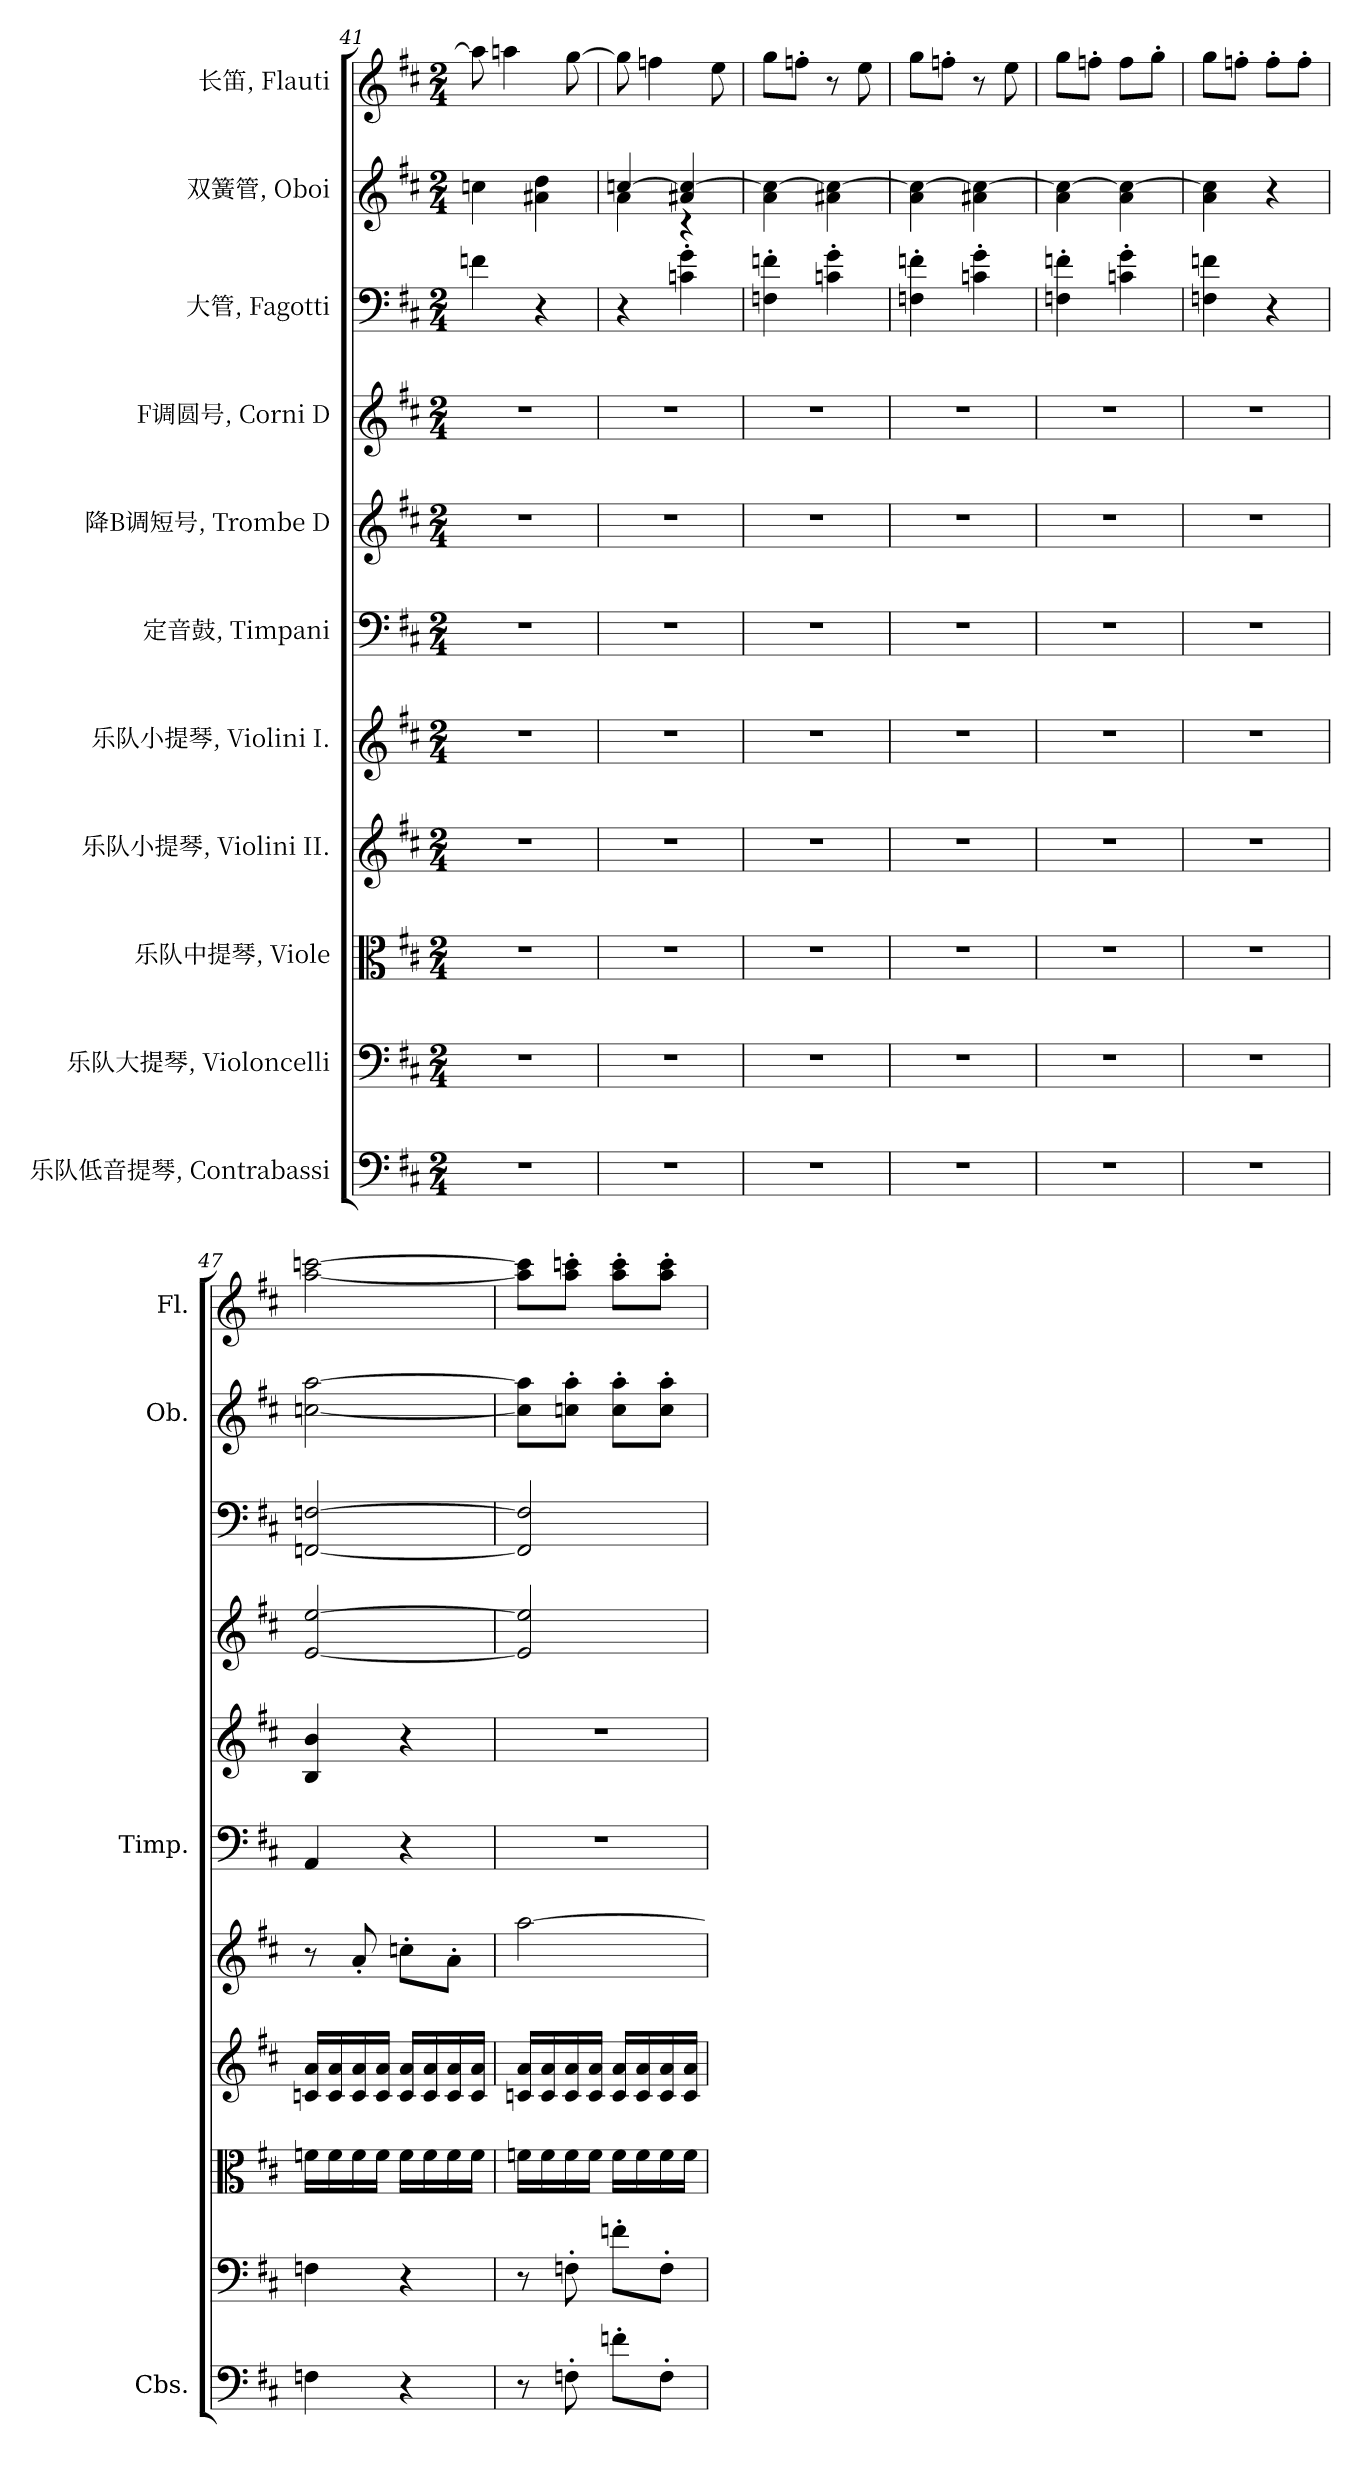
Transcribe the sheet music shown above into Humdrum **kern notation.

**kern	**kern	**kern	**kern	**kern	**kern	**kern	**kern	**kern	**kern	**kern
*part11	*part10	*part9	*part8	*part7	*part6	*part5	*part4	*part3	*part2	*part1
*staff11	*staff10	*staff9	*staff8	*staff7	*staff6	*staff5	*staff4	*staff3	*staff2	*staff1
*I"乐队低音提琴, Contrabassi	*I"乐队大提琴, Violoncelli	*I"乐队中提琴, Viole	*I"乐队小提琴, Violini II.	*I"乐队小提琴, Violini I.	*I"定音鼓, Timpani	*I"降B调短号, Trombe D	*I"F调圆号, Corni D	*I"大管, Fagotti	*I"双簧管, Oboi	*I"长笛, Flauti
*I'Cbs.	*	*	*	*	*I'Timp.	*	*	*	*I'Ob.	*I'Fl.
*clefF4	*clefF4	*clefC3	*clefG2	*clefG2	*clefF4	*clefG2	*clefG2	*clefF4	*clefG2	*clefG2
*ITrd7c12	*	*	*	*	*	*ITrd1c2	*ITrd4c7	*	*	*
*k[f#c#]	*k[f#c#]	*k[f#c#]	*k[f#c#]	*k[f#c#]	*k[f#c#]	*k[]	*k[f#]	*k[f#c#]	*k[f#c#]	*k[f#c#]
*M2/4	*M2/4	*M2/4	*M2/4	*M2/4	*M2/4	*M2/4	*M2/4	*M2/4	*M2/4	*M2/4
=41	=41	=41	=41	=41	=41	=41	=41	=41	=41	=41
2r	2r	2r	2r	2r	2r	2r	2r	4fn\	4ccn\	8aa#\]
.	.	.	.	.	.	.	.	.	.	4aan\
.	.	.	.	.	.	.	.	4r	4a#X\ 4dd\	.
.	.	.	.	.	.	.	.	.	.	[8gg\
=42	=42	=42	=42	=42	=42	=42	=42	=42	=42	=42
*	*	*	*	*	*	*	*	*	*^	*
2r	2r	2r	2r	2r	2r	2r	2r	4r	[4ccn/	4a\	8gg\]
.	.	.	.	.	.	.	.	.	.	.	4ffn\
.	.	.	.	.	.	.	.	4cn\' 4g\'	4a#X/ 4cc/_	4r	.
.	.	.	.	.	.	.	.	.	.	.	8ee\
*	*	*	*	*	*	*	*	*	*v	*v	*
=43	=43	=43	=43	=43	=43	=43	=43	=43	=43	=43
2r	2r	2r	2r	2r	2r	2r	2r	4Fn\' 4fn\'	4a\ 4cc\_	8gg\L
.	.	.	.	.	.	.	.	.	.	8ffn'\J
.	.	.	.	.	.	.	.	4cn\' 4g\'	4a#X\ 4cc\_	8r
.	.	.	.	.	.	.	.	.	.	8ee\
!!LO:PB:g=z
=44	=44	=44	=44	=44	=44	=44	=44	=44	=44	=44
2r	2r	2r	2r	2r	2r	2r	2r	4Fn\' 4fn\'	4a\ 4cc\_	8gg\L
.	.	.	.	.	.	.	.	.	.	8ffn'\J
.	.	.	.	.	.	.	.	4cn\' 4g\'	4a#X\ 4cc\_	8r
.	.	.	.	.	.	.	.	.	.	8ee\
=45	=45	=45	=45	=45	=45	=45	=45	=45	=45	=45
2r	2r	2r	2r	2r	2r	2r	2r	4Fn\' 4fn\'	4a\ 4cc\_	8gg\L
.	.	.	.	.	.	.	.	.	.	8ffn'\J
.	.	.	.	.	.	.	.	4cn\' 4g\'	4a\ 4cc\_	8ff\L
.	.	.	.	.	.	.	.	.	.	8gg'\J
=46	=46	=46	=46	=46	=46	=46	=46	=46	=46	=46
2r	2r	2r	2r	2r	2r	2r	2r	4Fn\ 4fn\	4a\ 4cc\]	8gg\L
.	.	.	.	.	.	.	.	.	.	8ffn'\J
.	.	.	.	.	.	.	.	4r	4r	8ff'\L
.	.	.	.	.	.	.	.	.	.	8ff'\J
=47	=47	=47	=47	=47	=47	=47	=47	=47	=47	=47
4FFn\	4Fn\	16fn\LL	16cn/ 16a/LL	8r	4AA/	4A/ 4a/	[2A/ [2a/	[2FFn/ [2Fn/	[2ccn\ [2aa\	[2aa\ [2cccn\
.	.	16f\	16c/ 16a/	.	.	.	.	.	.	.
.	.	16f\	16c/ 16a/	8a'/	.	.	.	.	.	.
.	.	16f\JJ	16c/ 16a/JJ	.	.	.	.	.	.	.
4r	4r	16f\LL	16c/ 16a/LL	8ccn'\L	4r	4r	.	.	.	.
.	.	16f\	16c/ 16a/	.	.	.	.	.	.	.
.	.	16f\	16c/ 16a/	8a'\J	.	.	.	.	.	.
.	.	16f\JJ	16c/ 16a/JJ	.	.	.	.	.	.	.
=48	=48	=48	=48	=48	=48	=48	=48	=48	=48	=48
8r	8r	16fn\LL	16cn/ 16a/LL	[2aa\	2r	2r	2A/] 2a/]	2FF/] 2F/]	8cc\] 8aa\]L	8aa\] 8ccc\]L
.	.	16f\	16c/ 16a/	.	.	.	.	.	.	.
8FFn'\	8Fn'\	16f\	16c/ 16a/	.	.	.	.	.	8ccn\' 8aa\'J	8aa\' 8cccn\'J
.	.	16f\JJ	16c/ 16a/JJ	.	.	.	.	.	.	.
8Fn'\L	8fn'\L	16f\LL	16c/ 16a/LL	.	.	.	.	.	8cc\' 8aa\'L	8aa\' 8ccc\'L
.	.	16f\	16c/ 16a/	.	.	.	.	.	.	.
8FF'\J	8F'\J	16f\	16c/ 16a/	.	.	.	.	.	8cc\' 8aa\'J	8aa\' 8ccc\'J
.	.	16f\JJ	16c/ 16a/JJ	.	.	.	.	.	.	.
=	=	=	=	=	=	=	=	=	=	=
*-	*-	*-	*-	*-	*-	*-	*-	*-	*-	*-
